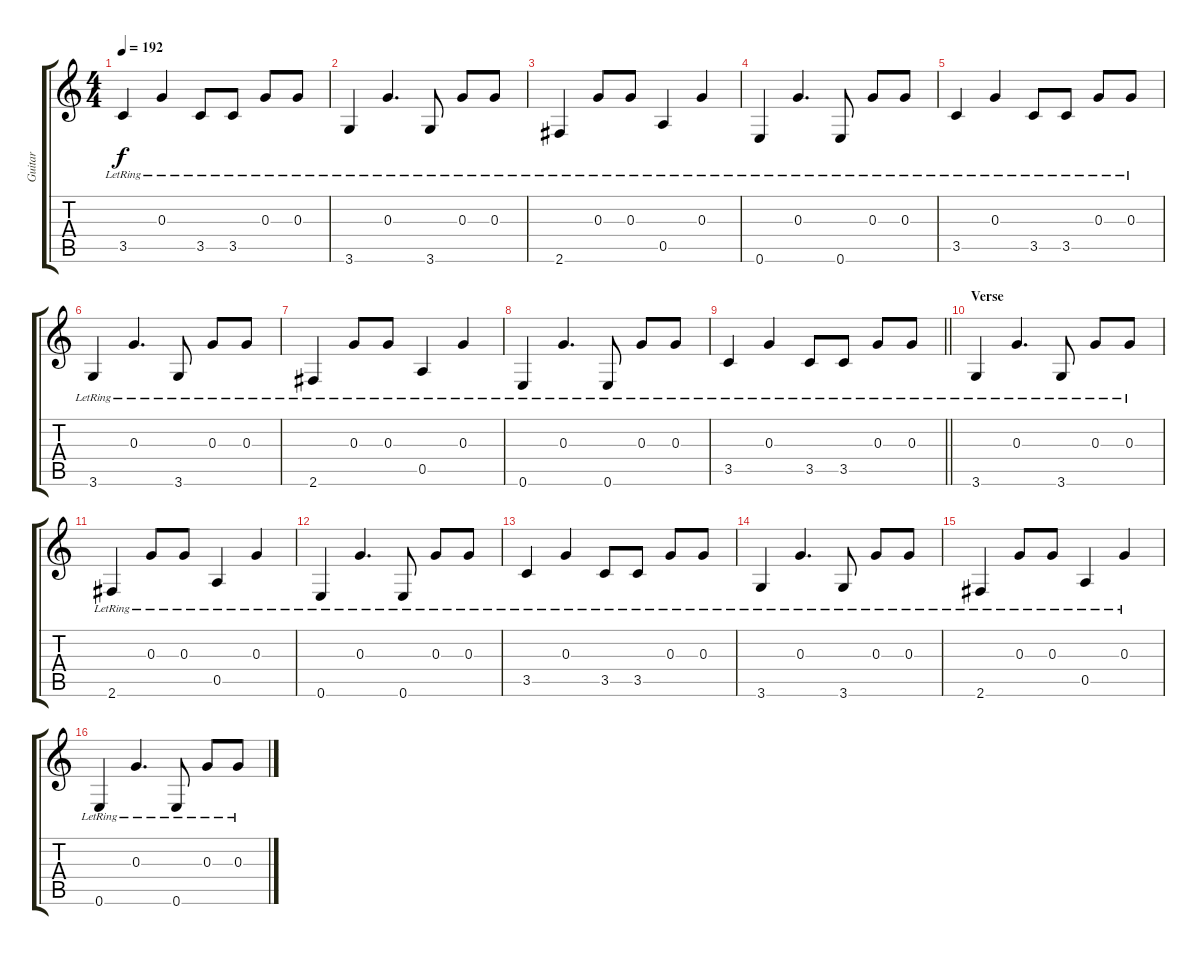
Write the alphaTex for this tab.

\track ("Guitar" "Guitar") {instrument acousticguitarsteel}
\staff {score tabs}
\tuning (E4 B3 G3 D3 A2 E2) {hide}
\ts (4 4)
\tempo 192
\clef g2
\ks c
3.5{lr}.4{dy f} 0.3{lr}.4 3.5{lr}.8 3.5{lr}.8 0.3{lr}.8 0.3{lr}.8 |
3.6{lr}.4 0.3{lr}.4{d} 3.6{lr}.8 0.3{lr}.8 0.3{lr}.8 |
2.6{lr}.4 0.3{lr}.8 0.3{lr}.8 0.5{lr}.4 0.3{lr}.4 |
0.6{lr}.4 0.3{lr}.4{d} 0.6{lr}.8 0.3{lr}.8 0.3{lr}.8 |
3.5{lr}.4 0.3{lr}.4 3.5{lr}.8 3.5{lr}.8 0.3{lr}.8 0.3{lr}.8 |
3.6{lr}.4 0.3{lr}.4{d} 3.6{lr}.8 0.3{lr}.8 0.3{lr}.8 |
2.6{lr}.4 0.3{lr}.8 0.3{lr}.8 0.5{lr}.4 0.3{lr}.4 |
0.6{lr}.4 0.3{lr}.4{d} 0.6{lr}.8 0.3{lr}.8 0.3{lr}.8 |
\barLineRight lightlight
3.5{lr}.4 0.3{lr}.4 3.5{lr}.8 3.5{lr}.8 0.3{lr}.8 0.3{lr}.8 |
\section ("" "Verse ")
3.6{lr}.4{volume 9} 0.3{lr}.4{d} 3.6{lr}.8 0.3{lr}.8 0.3{lr}.8 |
2.6{lr}.4 0.3{lr}.8 0.3{lr}.8 0.5{lr}.4 0.3{lr}.4 |
0.6{lr}.4 0.3{lr}.4{d} 0.6{lr}.8 0.3{lr}.8 0.3{lr}.8 |
3.5{lr}.4 0.3{lr}.4 3.5{lr}.8 3.5{lr}.8 0.3{lr}.8 0.3{lr}.8 |
3.6{lr}.4 0.3{lr}.4{d} 3.6{lr}.8 0.3{lr}.8 0.3{lr}.8 |
2.6{lr}.4 0.3{lr}.8 0.3{lr}.8 0.5{lr}.4 0.3{lr}.4 |
0.6{lr}.4 0.3{lr}.4{d} 0.6{lr}.8 0.3{lr}.8 0.3{lr}.8
